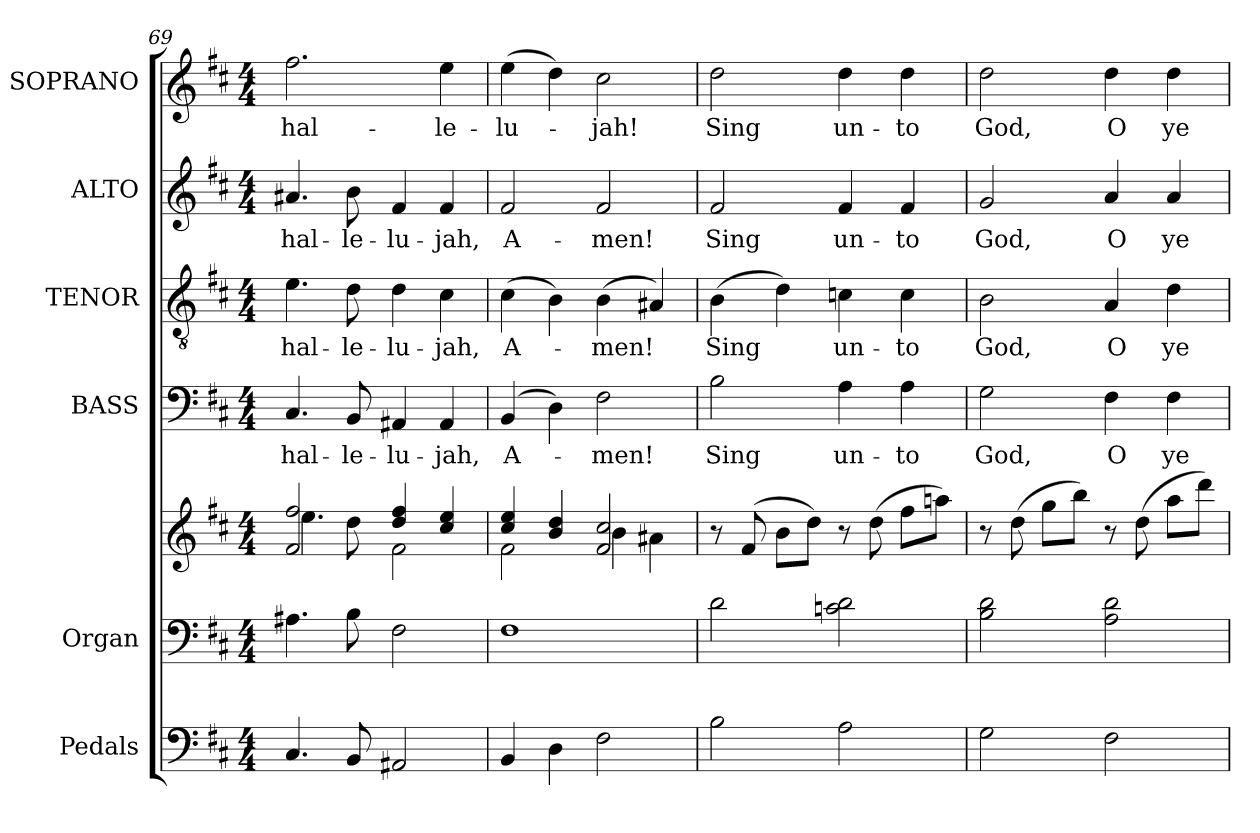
**kern	**kern	**kern	**kern	**text	**kern	**text	**kern	**text	**kern	**text
*part6	*part5	*part5	*part4	*part4	*part3	*part3	*part2	*part2	*part1	*part1
*staff7	*staff6	*staff5	*staff4	*staff4	*staff3	*staff3	*staff2	*staff2	*staff1	*staff1
*I"Pedals	*I"Organ	*	*I"BASS	*	*I"TENOR	*	*I"ALTO	*	*I"SOPRANO	*
*I'Ped.	*I'Org.	*	*I'B.	*	*I'T.	*	*I'A.	*	*I'S.	*
*clefF4	*clefF4	*clefG2	*clefF4	*	*clefGv2	*	*clefG2	*	*clefG2	*
*	*	*	*	*	*ITrd7c12	*	*	*	*	*
*k[f#c#]	*k[f#c#]	*k[f#c#]	*k[f#c#]	*	*k[f#c#]	*	*k[f#c#]	*	*k[f#c#]	*
*D:	*D:	*D:	*D:	*	*D:	*	*D:	*	*D:	*
*M4/4	*M4/4	*M4/4	*M4/4	*	*M4/4	*	*M4/4	*	*M4/4	*
=69	=69	=69	=69	=69	=69	=69	=69	=69	=69	=69
*	*	*^	*	*	*	*	*	*	*	*
!	!	!	!	!	!LO:LY:b:color=#000000	!	!	!	!	!	!
!	!	!	!	!	!	!	!LO:LY:b:color=#000000	!	!	!	!
!	!	!	!	!	!	!	!	!	!LO:LY:b:color=#000000	!	!
!	!	!	!	!	!	!	!	!	!	!	!LO:LY:b:color=#000000
4.C#i/	4.A#Xi\	2f#i/ 2ff#i	4.eei\	4.C#i/	hal-	4.Ei\	hal-	4.a#Xi/	hal-	2.ff#i\	hal-
!	!	!	!	!	!LO:LY:b:color=#000000	!	!	!	!	!	!
!	!	!	!	!	!	!	!LO:LY:b:color=#000000	!	!	!	!
!	!	!	!	!	!	!	!	!	!LO:LY:b:color=#000000	!	!
8BBi/	8Bi\	.	8ddi\	8BBi/	-le-	8Di\	-le-	8bi\	-le-	.	.
!	!	!	!	!	!LO:LY:b:color=#000000	!	!	!	!	!	!
!	!	!	!	!	!	!	!LO:LY:b:color=#000000	!	!	!	!
!	!	!	!	!	!	!	!	!	!LO:LY:b:color=#000000	!	!
2AA#Xi/	2F#i\	4ddi/ 4ff#i	2f#i\	4AA#Xi/	-lu-	4Di\	-lu-	4f#i/	-lu-	.	.
!	!	!	!	!	!LO:LY:b:color=#000000	!	!	!	!	!	!
!	!	!	!	!	!	!	!LO:LY:b:color=#000000	!	!	!	!
!	!	!	!	!	!	!	!	!	!LO:LY:b:color=#000000	!	!
!	!	!	!	!	!	!	!	!	!	!	!LO:LY:b:color=#000000
.	.	4cc#i/ 4eei	.	4AA#i/	-jah,	4C#i\	-jah,	4f#i/	-jah,	4eei\	-le-
!!LO:PB:g=z
=70	=70	=70	=70	=70	=70	=70	=70	=70	=70	=70	=70
!	!	!	!	!	!LO:LY:b:color=#000000	!	!	!	!	!	!
!	!	!	!	!	!	!	!LO:LY:b:color=#000000	!	!	!	!
!	!	!	!	!	!	!	!	!	!LO:LY:b:color=#000000	!	!
!	!	!	!	!	!	!	!	!	!	!	!LO:LY:b:color=#000000
4BBi/	1F#i	4cc#i/ 4eei	2f#i\	(4BBi/	A-	(4C#i\	A-	2f#i/	A-	(4eei\	-lu-
4Di\	.	4bi/ 4ddi	.	4Di\)	.	4BBi\)	.	.	.	4ddi\)	.
!	!	!	!	!	!LO:LY:b:color=#000000	!	!	!	!	!	!
!	!	!	!	!	!	!	!LO:LY:b:color=#000000	!	!	!	!
!	!	!	!	!	!	!	!	!	!LO:LY:b:color=#000000	!	!
!	!	!	!	!	!	!	!	!	!	!	!LO:LY:b:color=#000000
2F#i\	.	2f#i/ 2cc#i	4bi\	2F#i\	-men!	(4BBi\	-men!	2f#i/	-men!	2cc#i\	-jah!
.	.	.	4a#Xi\	.	.	4AA#Xi/)	.	.	.	.	.
*	*	*v	*v	*	*	*	*	*	*	*	*
=71	=71	=71	=71	=71	=71	=71	=71	=71	=71	=71
*	*	*^	*	*	*	*	*	*	*	*
!	!	!	!	!	!LO:LY:b:color=#000000	!	!	!	!	!	!
*	*	*v	*v	*	*	*	*	*	*	*	*
*	*	*^	*	*	*	*	*	*	*	*
!	!	!	!	!	!	!	!LO:LY:b:color=#000000	!	!	!	!
*	*	*v	*v	*	*	*	*	*	*	*	*
*	*	*^	*	*	*	*	*	*	*	*
!	!	!	!	!	!	!	!	!	!LO:LY:b:color=#000000	!	!
*	*	*v	*v	*	*	*	*	*	*	*	*
*	*	*^	*	*	*	*	*	*	*	*
!	!	!	!	!	!	!	!	!	!	!	!LO:LY:b:color=#000000
*	*	*v	*v	*	*	*	*	*	*	*	*
2Bi\	2di\	8r	2Bi\	Sing	(4BBi\	Sing	2f#i/	Sing	2ddi\	Sing
.	.	(8f#i/	.	.	.	.	.	.	.	.
.	.	8bi\L	.	.	4Di\)	.	.	.	.	.
.	.	8ddi\J)	.	.	.	.	.	.	.	.
!	!	!	!	!LO:LY:b:color=#000000	!	!	!	!	!	!
!	!	!	!	!	!	!LO:LY:b:color=#000000	!	!	!	!
!	!	!	!	!	!	!	!	!LO:LY:b:color=#000000	!	!
!	!	!	!	!	!	!	!	!	!	!LO:LY:b:color=#000000
2Ai\	2cni\ 2di	8r	4Ai\	un-	4Cni\	un-	4f#i/	un-	4ddi\	un-
.	.	(8ddi\	.	.	.	.	.	.	.	.
!	!	!	!	!LO:LY:b:color=#000000	!	!	!	!	!	!
!	!	!	!	!	!	!LO:LY:b:color=#000000	!	!	!	!
!	!	!	!	!	!	!	!	!LO:LY:b:color=#000000	!	!
!	!	!	!	!	!	!	!	!	!	!LO:LY:b:color=#000000
.	.	8ff#i\L	4Ai\	-to	4Ci\	-to	4f#i/	-to	4ddi\	-to
.	.	8aani\J)	.	.	.	.	.	.	.	.
=72	=72	=72	=72	=72	=72	=72	=72	=72	=72	=72
!	!	!	!	!LO:LY:b:color=#000000	!	!	!	!	!	!
!	!	!	!	!	!	!LO:LY:b:color=#000000	!	!	!	!
!	!	!	!	!	!	!	!	!LO:LY:b:color=#000000	!	!
!	!	!	!	!	!	!	!	!	!	!LO:LY:b:color=#000000
2Gi\	2Bi\ 2di	8r	2Gi\	God,	2BBi\	God,	2gi/	God,	2ddi\	God,
.	.	(8ddi\	.	.	.	.	.	.	.	.
.	.	8ggi\L	.	.	.	.	.	.	.	.
.	.	8bbi\J)	.	.	.	.	.	.	.	.
!	!	!	!	!LO:LY:b:color=#000000	!	!	!	!	!	!
!	!	!	!	!	!	!LO:LY:b:color=#000000	!	!	!	!
!	!	!	!	!	!	!	!	!LO:LY:b:color=#000000	!	!
!	!	!	!	!	!	!	!	!	!	!LO:LY:b:color=#000000
2F#i\	2Ai\ 2di	8r	4F#i\	O	4AAi/	O	4ai/	O	4ddi\	O
.	.	(8ddi\	.	.	.	.	.	.	.	.
!	!	!	!	!LO:LY:b:color=#000000	!	!	!	!	!	!
!	!	!	!	!	!	!LO:LY:b:color=#000000	!	!	!	!
!	!	!	!	!	!	!	!	!LO:LY:b:color=#000000	!	!
!	!	!	!	!	!	!	!	!	!	!LO:LY:b:color=#000000
.	.	8aai\L	4F#i\	ye	4Di\	ye	4ai/	ye	4ddi\	ye
.	.	8dddi\J)	.	.	.	.	.	.	.	.
=	=	=	=	=	=	=	=	=	=	=
*-	*-	*-	*-	*-	*-	*-	*-	*-	*-	*-
